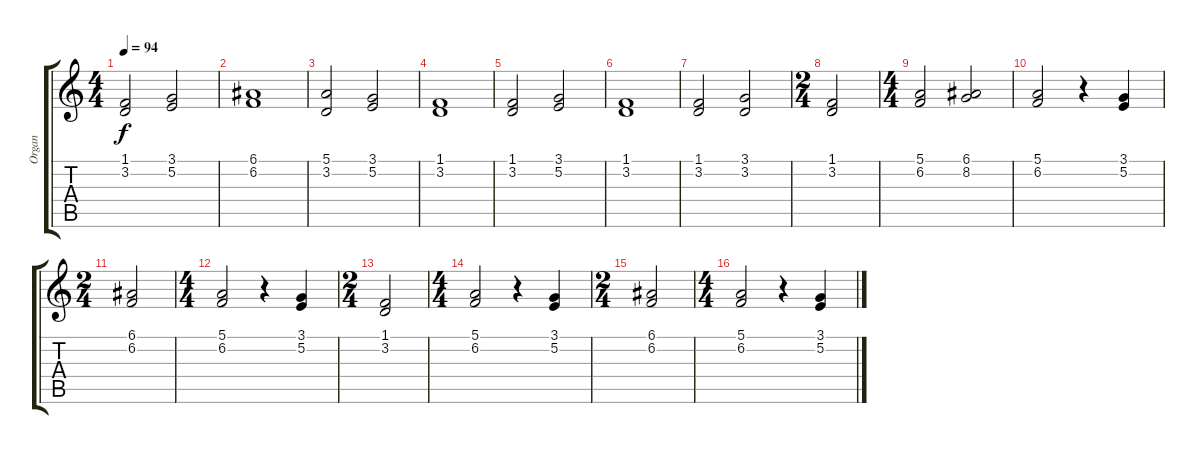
\track ("Organ" "Organ") {instrument percussiveorgan}
\staff {score tabs}
\tuning (E4 B3 G3 D3 A2 E2) {hide}
\ts (4 4)
\tempo 94
\clef g2
\ks c
(1.1 3.2).2{dy f} (3.1 5.2).2 |
(6.1 6.2).1 |
(5.1 3.2).2 (3.1 5.2).2 |
(1.1 3.2).1 |
(1.1 3.2).2 (3.1 5.2).2 |
(1.1 3.2).1 |
(1.1 3.2).2 (3.1 3.2).2 |
\ts (2 4)
(1.1 3.2).2 |
\ts (4 4)
(5.1 6.2).2 (6.1 8.2).2 |
(5.1 6.2).2 r.4 (3.1 5.2).4 |
\ts (2 4)
(6.1 6.2).2 |
\ts (4 4)
(5.1 6.2).2 r.4 (3.1 5.2).4 |
\ts (2 4)
(1.1 3.2).2 |
\ts (4 4)
(5.1 6.2).2 r.4 (3.1 5.2).4 |
\ts (2 4)
(6.1 6.2).2 |
\ts (4 4)
(5.1 6.2).2 r.4 (3.1 5.2).4
